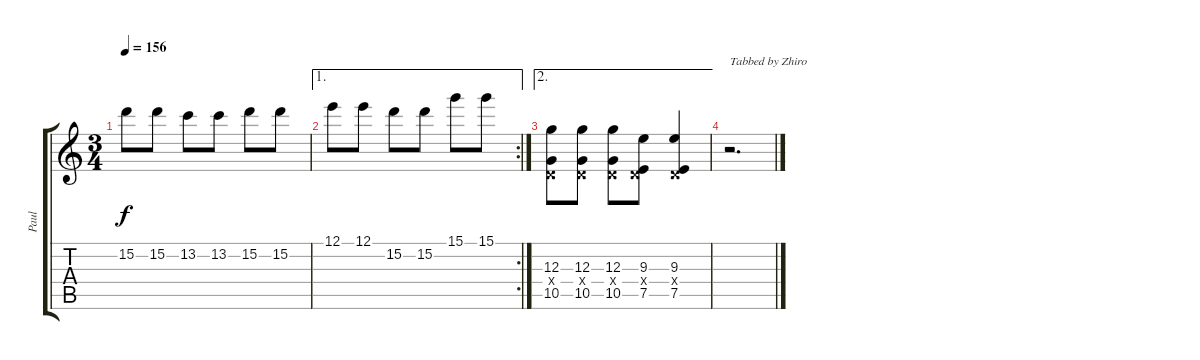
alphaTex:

\track ("Paul" "Paul") {instrument overdrivenguitar}
\staff {score tabs}
\tuning (E4 B3 G3 D3 A2 E2) {hide}
\ts (3 4)
\tempo 156
\clef g2
\ks c
15.2.8{dy f} 15.2.8 13.2.8 13.2.8 15.2.8 15.2.8 |
\ae 1
\rc 2
12.1.8 12.1.8 15.2.8 15.2.8 15.1.8 15.1.8 |
\ae 2
(12.3 0.4{x} 10.5).8 (12.3 0.4{x} 10.5).8 (12.3 0.4{x} 10.5).8 (9.3 0.4{x} 7.5).8 (9.3 0.4{x} 7.5).4 |
r.2{d txt "Tabbed by Zhiro"}
